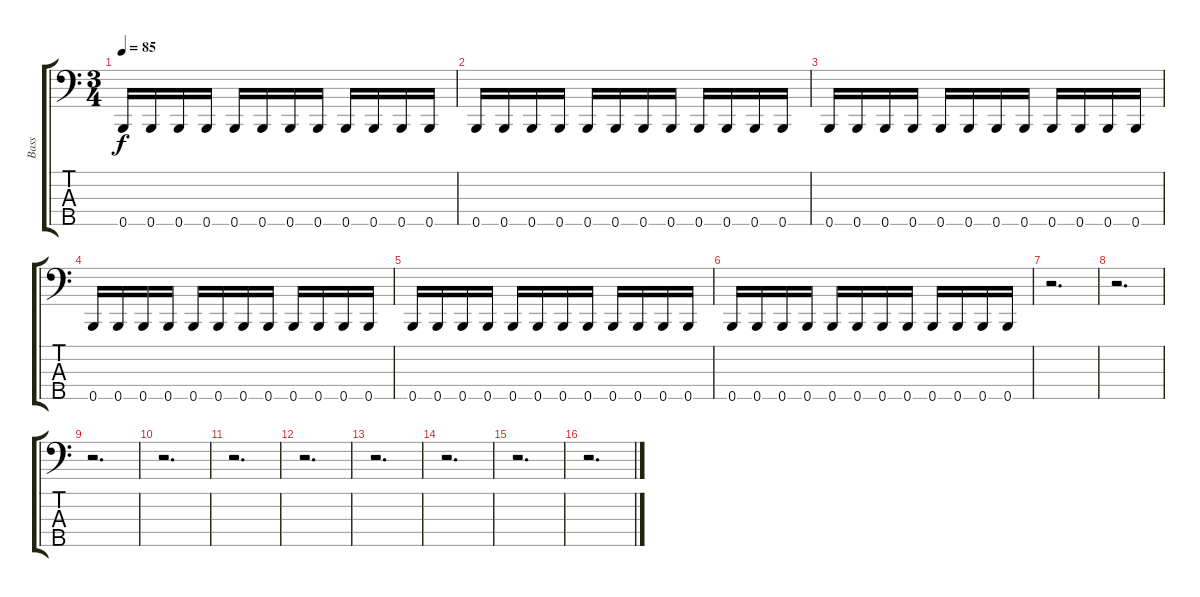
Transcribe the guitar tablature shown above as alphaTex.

\track ("Bass" "Bass") {instrument electricbassfinger}
\staff {score tabs}
\tuning (G2 D2 A1 E1 B0) {hide}
\ts (3 4)
\tempo 85
\clef f4
\ks c
0.5.16{dy f} 0.5.16 0.5.16 0.5.16 0.5.16 0.5.16 0.5.16 0.5.16 0.5.16 0.5.16 0.5.16 0.5.16 |
0.5.16 0.5.16 0.5.16 0.5.16 0.5.16 0.5.16 0.5.16 0.5.16 0.5.16 0.5.16 0.5.16 0.5.16 |
0.5.16 0.5.16 0.5.16 0.5.16 0.5.16 0.5.16 0.5.16 0.5.16 0.5.16 0.5.16 0.5.16 0.5.16 |
0.5.16 0.5.16 0.5.16 0.5.16 0.5.16 0.5.16 0.5.16 0.5.16 0.5.16 0.5.16 0.5.16 0.5.16 |
0.5.16 0.5.16 0.5.16 0.5.16 0.5.16 0.5.16 0.5.16 0.5.16 0.5.16 0.5.16 0.5.16 0.5.16 |
0.5.16 0.5.16 0.5.16 0.5.16 0.5.16 0.5.16 0.5.16 0.5.16 0.5.16 0.5.16 0.5.16 0.5.16 |
r.2{d} |
r.2{d} |
r.2{d} |
r.2{d} |
r.2{d} |
r.2{d} |
r.2{d} |
r.2{d} |
r.2{d} |
r.2{d}
